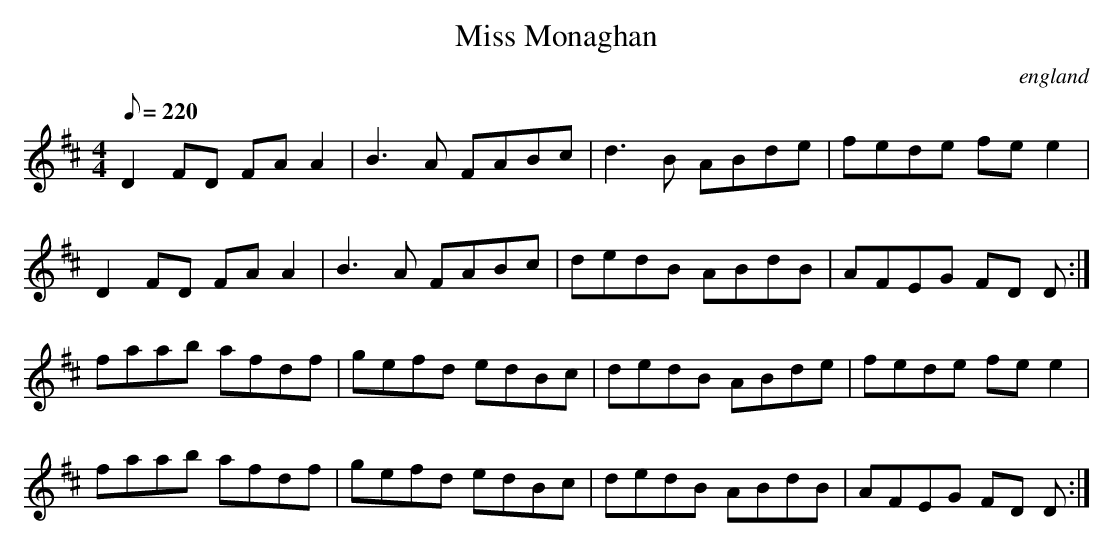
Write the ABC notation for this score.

X:1
T:Miss Monaghan
O:england
M:4/4
L:1/8
Q:220
K:D
D2 FD FA A2|B3 A FABc|d3 B ABde|fede fe e2|
D2 FD FA A2|B3 A FABc|dedB ABdB|AFEG FD D:|
faab afdf|gefd edBc|dedB ABde|fede fe e2|
faab afdf|gefd edBc|dedB ABdB|AFEG FD D:|
